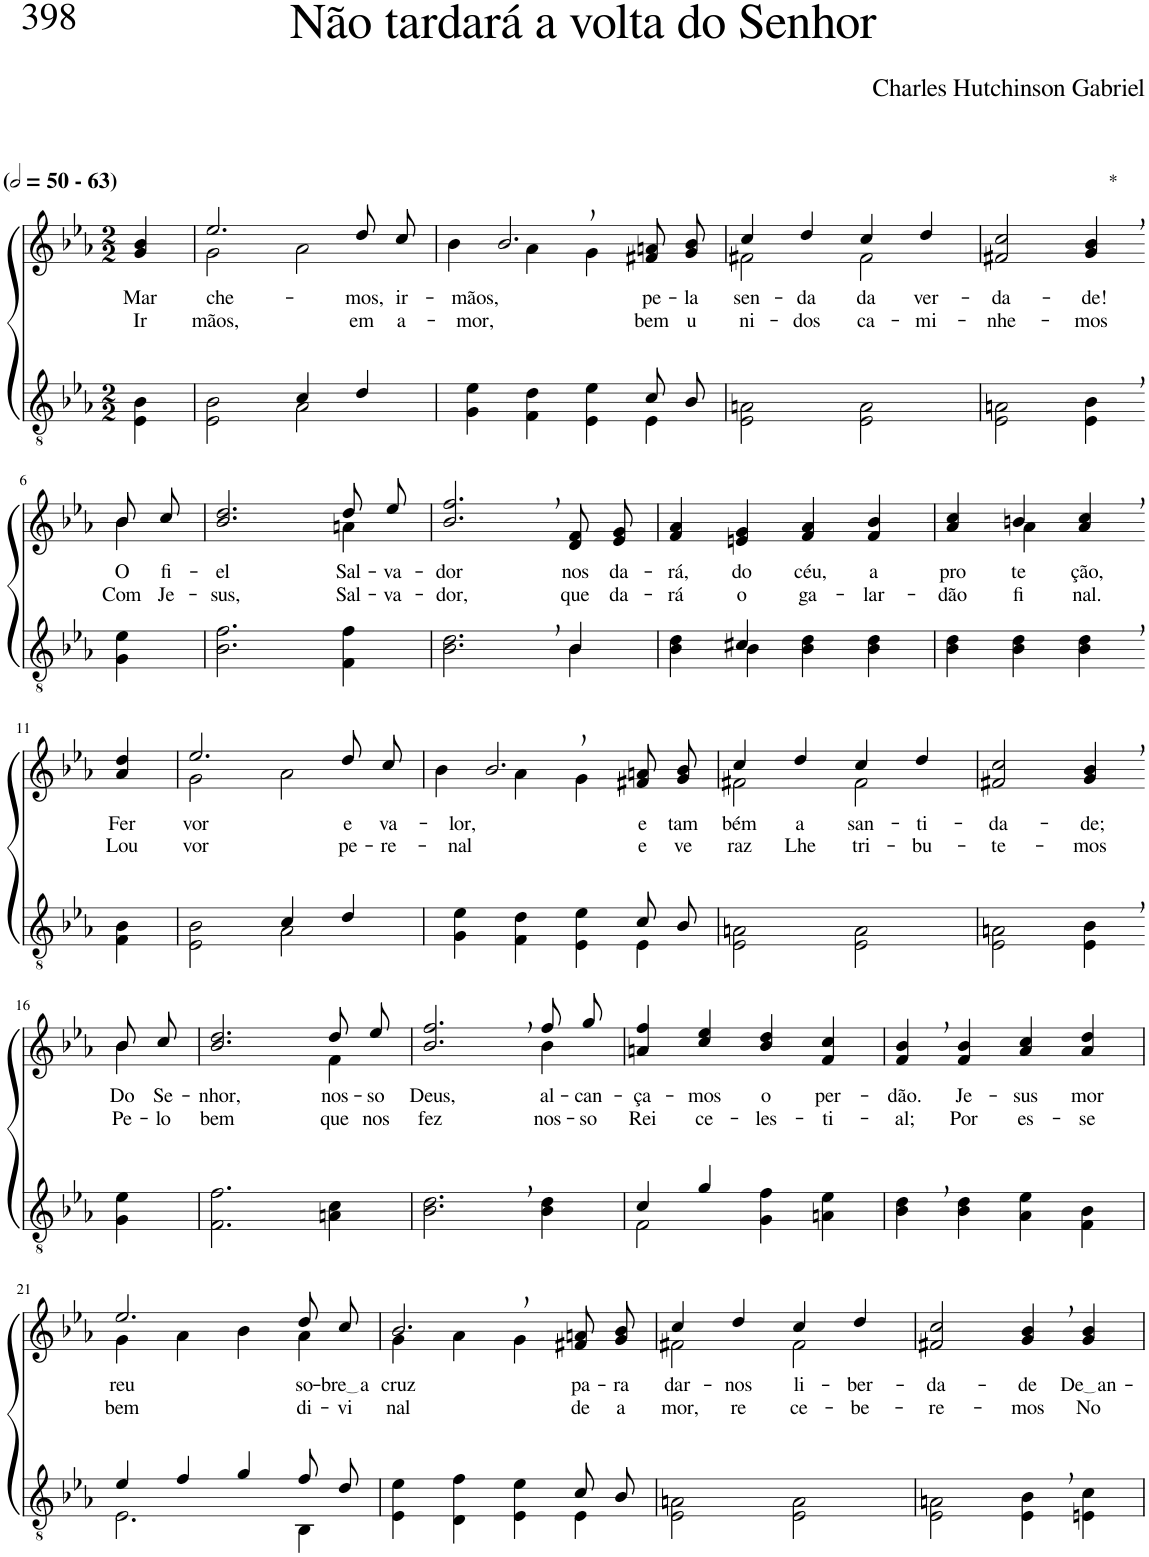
**kern	**kern	**text	**text
*part2	*part1	*part1	*part1
*staff2	*staff1	*staff1	*staff1
*I"Parte III e IV	*I"Parte I e II	*	*
*clefGv2	*clefG2	*	*
*Trd3c5	*Trd3c5	*	*
*k[b-e-a-]	*k[b-e-a-]	*	*
*M2/2	*M2/2	*	*
*MM100	*MM100	*	*
=1	=1	=1	=1
!	!LO:TX:a:B:t=(	!	!
!	!LO:TX:a:B:t=- 63)	!	!
!	!	!LO:LY:b	!LO:LY:b
4E-\ 4B-\	4g/ 4b-/	Mar-	Ir-
=2	=2	=2	=2
*^	*^	*	*
!	!	!	!	!LO:LY:b	!LO:LY:b
2ryy	2E-\ 2B-\	2.ee-/	2g\	-che-	-mãos,
4c/	2A-\	.	2a-\	.	.
!	!	!	!	!LO:LY:b	!LO:LY:b
4d/	.	8dd/L	.	-mos,	em
!	!	!	!	!LO:LY:b	!LO:LY:b
.	.	8cc/J	.	ir-	a-
=3	=3	=3	=3	=3	=3
!	!	!	!	!LO:LY:b	!LO:LY:b
2.ryy	4G\ 4e-\	2.b-,/	4b-\	-mãos,	-mor,
.	4F\ 4d\	.	4a-\	.	.
.	4E-\ 4e-\	.	4g\	.	.
!	!	!	!	!LO:LY:b	!LO:LY:b
8c/L	4E-\	8f#X/ 8an/L	4ryy	pe-	bem
!	!	!	!	!LO:LY:b	!LO:LY:b
8B-/J	.	8g/ 8b-/J	.	-la	u-
*v	*v	*	*	*	*
=4	=4	=4	=4	=4
!	!	!	!LO:LY:b	!LO:LY:b
2E-\ 2An\	4cc/	2f#X\	sen-	-ni-
!	!	!	!LO:LY:b	!LO:LY:b
.	4dd/	.	-da	-dos
!	!	!	!LO:LY:b	!LO:LY:b
2E-\ 2A\	4cc/	2f#\	da	ca-
!	!	!	!LO:LY:b	!LO:LY:b
.	4dd/	.	ver-	-mi-
*	*v	*v	*	*
=5	=5	=5	=5
!	!	!LO:LY:b	!LO:LY:b
2E-\ 2An\	2f#X/ 2cc/	-da-	-nhe-
!	!LO:TX:a:t=*	!	!
!	!	!LO:LY:b	!LO:LY:b
4E-\, 4B-\,	4g/, 4b-/,	-de!	-mos
!!LO:LB:g=z
=6-	=6-	=6-	=6-
*	*^	*	*
!	!	!	!LO:LY:b	!LO:LY:b
4G\ 4e-\	8b-/L	4b-\	O	Com
!	!	!	!LO:LY:b	!LO:LY:b
.	8cc/J	.	fi-	Je-
=7	=7	=7	=7	=7
!	!	!	!LO:LY:b	!LO:LY:b
2.B-\ 2.f\	2.b-/ 2.dd/	2.ryy	-el	-sus,
!	!	!	!LO:LY:b	!LO:LY:b
4F\ 4f\	8dd/L	4an\	Sal-	Sal-
!	!	!	!LO:LY:b	!LO:LY:b
.	8ee-/J	.	-va-	-va-
*	*v	*v	*	*
=8	=8	=8	=8
*^	*	*	*
!	!	!	!LO:LY:b	!LO:LY:b
2.B-\, 2.d\,	2.ryy	2.b-/, 2.ff/,	-dor	-dor,
!	!	!	!LO:LY:b	!LO:LY:b
4B-\	4B-/	8d/ 8f/L	nos	que
!	!	!	!LO:LY:b	!LO:LY:b
.	.	8e-/ 8g/J	da-	da-
=9	=9	=9	=9	=9
!	!	!	!LO:LY:b	!LO:LY:b
4ryy	4B-\ 4d\	4f/ 4a-/	-rá,	-rá
!	!	!	!LO:LY:b	!LO:LY:b
4c#X/	4B-\	4en/ 4g/	do	o
!	!	!	!LO:LY:b	!LO:LY:b
2ryy	4B-\ 4d\	4f/ 4a-/	céu,	ga-
!	!	!	!LO:LY:b	!LO:LY:b
.	4B-\ 4d\	4f/ 4b-/	a	-lar-
=10	=10	=10	=10	=10
!	!	!	!LO:LY:b	!LO:LY:b
*v	*v	*^	*	*
4B-\ 4d\	4a-/ 4cc/	4ryy	pro-	-dão
!	!	!	!LO:LY:b	!LO:LY:b
4B-\ 4d\	4bn/	4a-\	-te-	fi-
!	!	!	!LO:LY:b	!LO:LY:b
4B-\, 4d\,	4a-/, 4cc/,	4ryy	-ção,	-nal.
!!LO:LB:g=z
=11-	=11-	=11-	=11-	=11-
!	!	!	!LO:LY:b	!LO:LY:b
*	*v	*v	*	*
4F\ 4B-\	4a-/ 4dd/	Fer-	Lou-
=12	=12	=12	=12
*^	*^	*	*
!	!	!	!	!LO:LY:b	!LO:LY:b
2ryy	2E-\ 2B-\	2.ee-/	2g\	-vor	-vor
4c/	2A-\	.	2a-\	.	.
!	!	!	!	!LO:LY:b	!LO:LY:b
4d/	.	8dd/L	.	e	pe-
!	!	!	!	!LO:LY:b	!LO:LY:b
.	.	8cc/J	.	va-	-re-
=13	=13	=13	=13	=13	=13
!	!	!	!	!LO:LY:b	!LO:LY:b
2.ryy	4G\ 4e-\	2.b-,/	4b-\	-lor,	-nal
.	4F\ 4d\	.	4a-\	.	.
.	4E-\ 4e-\	.	4g\	.	.
!	!	!	!	!LO:LY:b	!LO:LY:b
8c/L	4E-\	8f#X/ 8an/L	4ryy	e	e
!	!	!	!	!LO:LY:b	!LO:LY:b
8B-/J	.	8g/ 8b-/J	.	tam-	ve-
*v	*v	*	*	*	*
=14	=14	=14	=14	=14
!	!	!	!LO:LY:b	!LO:LY:b
2E-\ 2An\	4cc/	2f#X\	-bém	-raz
!	!	!	!LO:LY:b	!LO:LY:b
.	4dd/	.	a	Lhe
!	!	!	!LO:LY:b	!LO:LY:b
2E-\ 2A\	4cc/	2f#\	san-	tri-
!	!	!	!LO:LY:b	!LO:LY:b
.	4dd/	.	-ti-	-bu-
*	*v	*v	*	*
=15	=15	=15	=15
!	!	!LO:LY:b	!LO:LY:b
2E-\ 2An\	2f#X/ 2cc/	-da-	-te-
!	!	!LO:LY:b	!LO:LY:b
4E-\, 4B-\,	4g/, 4b-/,	-de;	-mos
!!LO:LB:g=z
=16-	=16-	=16-	=16-
*	*^	*	*
!	!	!	!LO:LY:b	!LO:LY:b
4G\ 4e-\	8b-/L	4b-\	-Do	Pe-
!	!	!	!LO:LY:b	!LO:LY:b
.	8cc/J	.	Se-	-lo
=17	=17	=17	=17	=17
!	!	!	!LO:LY:b	!LO:LY:b
2.F\ 2.f\	2.b-/ 2.dd/	2.ryy	-nhor,	bem
!	!	!	!LO:LY:b	!LO:LY:b
4An\ 4c\	8dd/L	4f\	nos-	que
!	!	!	!LO:LY:b	!LO:LY:b
.	8ee-/J	.	-so	nos
=18	=18	=18	=18	=18
!	!	!	!LO:LY:b	!LO:LY:b
2.B-\, 2.d\,	2.b-/, 2.ff/,	2.ryy	Deus,	fez
!	!	!	!LO:LY:b	!LO:LY:b
4B-\ 4d\	8ff/L	4b-\	al-	nos-
!	!	!	!LO:LY:b	!LO:LY:b
.	8gg/J	.	-can-	-so
*	*v	*v	*	*
=19	=19	=19	=19
*^	*	*	*
!	!	!	!LO:LY:b	!LO:LY:b
4c/	2F\	4an/ 4ff/	-ça-	Rei
!	!	!	!LO:LY:b	!LO:LY:b
4g/	.	4cc/ 4ee-/	-mos	ce-
!	!	!	!LO:LY:b	!LO:LY:b
2ryy	4G\ 4f\	4b-/ 4dd/	o	-les-
!	!	!	!LO:LY:b	!LO:LY:b
.	4An\ 4e-\	4f/ 4cc/	per-	-ti-
=20	=20	=20	=20	=20
!	!	!	!LO:LY:b	!LO:LY:b
*v	*v	*	*	*
4B-\, 4d\,	4f/, 4b-/,	-dão.	-al;
!	!	!LO:LY:b	!LO:LY:b
4B-\ 4d\	4f/ 4b-/	Je-	Por
!	!	!LO:LY:b	!LO:LY:b
4A-\ 4e-\	4a-/ 4cc/	-sus	es-
!	!	!LO:LY:b	!LO:LY:b
4F\ 4B-\	4a-/ 4dd/	mor-	-se
!!LO:LB:g=z
=21	=21	=21	=21
*^	*^	*	*
!	!	!	!	!LO:LY:b	!LO:LY:b
4e-/	2.E-\	2.ee-/	4g\	-reu	bem
4f/	.	.	4a-\	.	.
4g/	.	.	4b-\	.	.
!	!	!	!	!LO:LY:b	!LO:LY:b
8f/L	4BB-\	8dd/L	4a-\	so-	di-
!	!	!	!	!LO:LY:b	!LO:LY:b
8d/J	.	8cc/J	.	bre a	-vi-
=22	=22	=22	=22	=22	=22
!	!	!	!	!LO:LY:b	!LO:LY:b
2.ryy	4E-\ 4e-\	2.b-,/	4g\	cruz	-nal
.	4D\ 4f\	.	4a-\	.	.
.	4E-\ 4e-\	.	4g\	.	.
!	!	!	!	!LO:LY:b	!LO:LY:b
8c/L	4E-\	8f#X/ 8an/L	4ryy	pa-	de
!	!	!	!	!LO:LY:b	!LO:LY:b
8B-/J	.	8g/ 8b-/J	.	-ra	a-
*v	*v	*	*	*	*
=23	=23	=23	=23	=23
!	!	!	!LO:LY:b	!LO:LY:b
2E-\ 2An\	4cc/	2f#X\	dar-	-mor,
!	!	!	!LO:LY:b	!LO:LY:b
.	4dd/	.	-nos	re-
!	!	!	!LO:LY:b	!LO:LY:b
2E-\ 2A\	4cc/	2f#\	li-	-ce-
!	!	!	!LO:LY:b	!LO:LY:b
.	4dd/	.	-ber-	-be-
*	*v	*v	*	*
=24	=24	=24	=24
!	!	!LO:LY:b	!LO:LY:b
2E-\ 2An\	2f#X/ 2cc/	-da-	-re-
!	!	!LO:LY:b	!LO:LY:b
4E-\, 4B-\,	4g/, 4b-/,	-de	-mos
!	!	!LO:LY:b	!LO:LY:b
4En\ 4c\	4g/ 4b-/	De an	No
=	=	=	=
*-	*-	*-	*-
